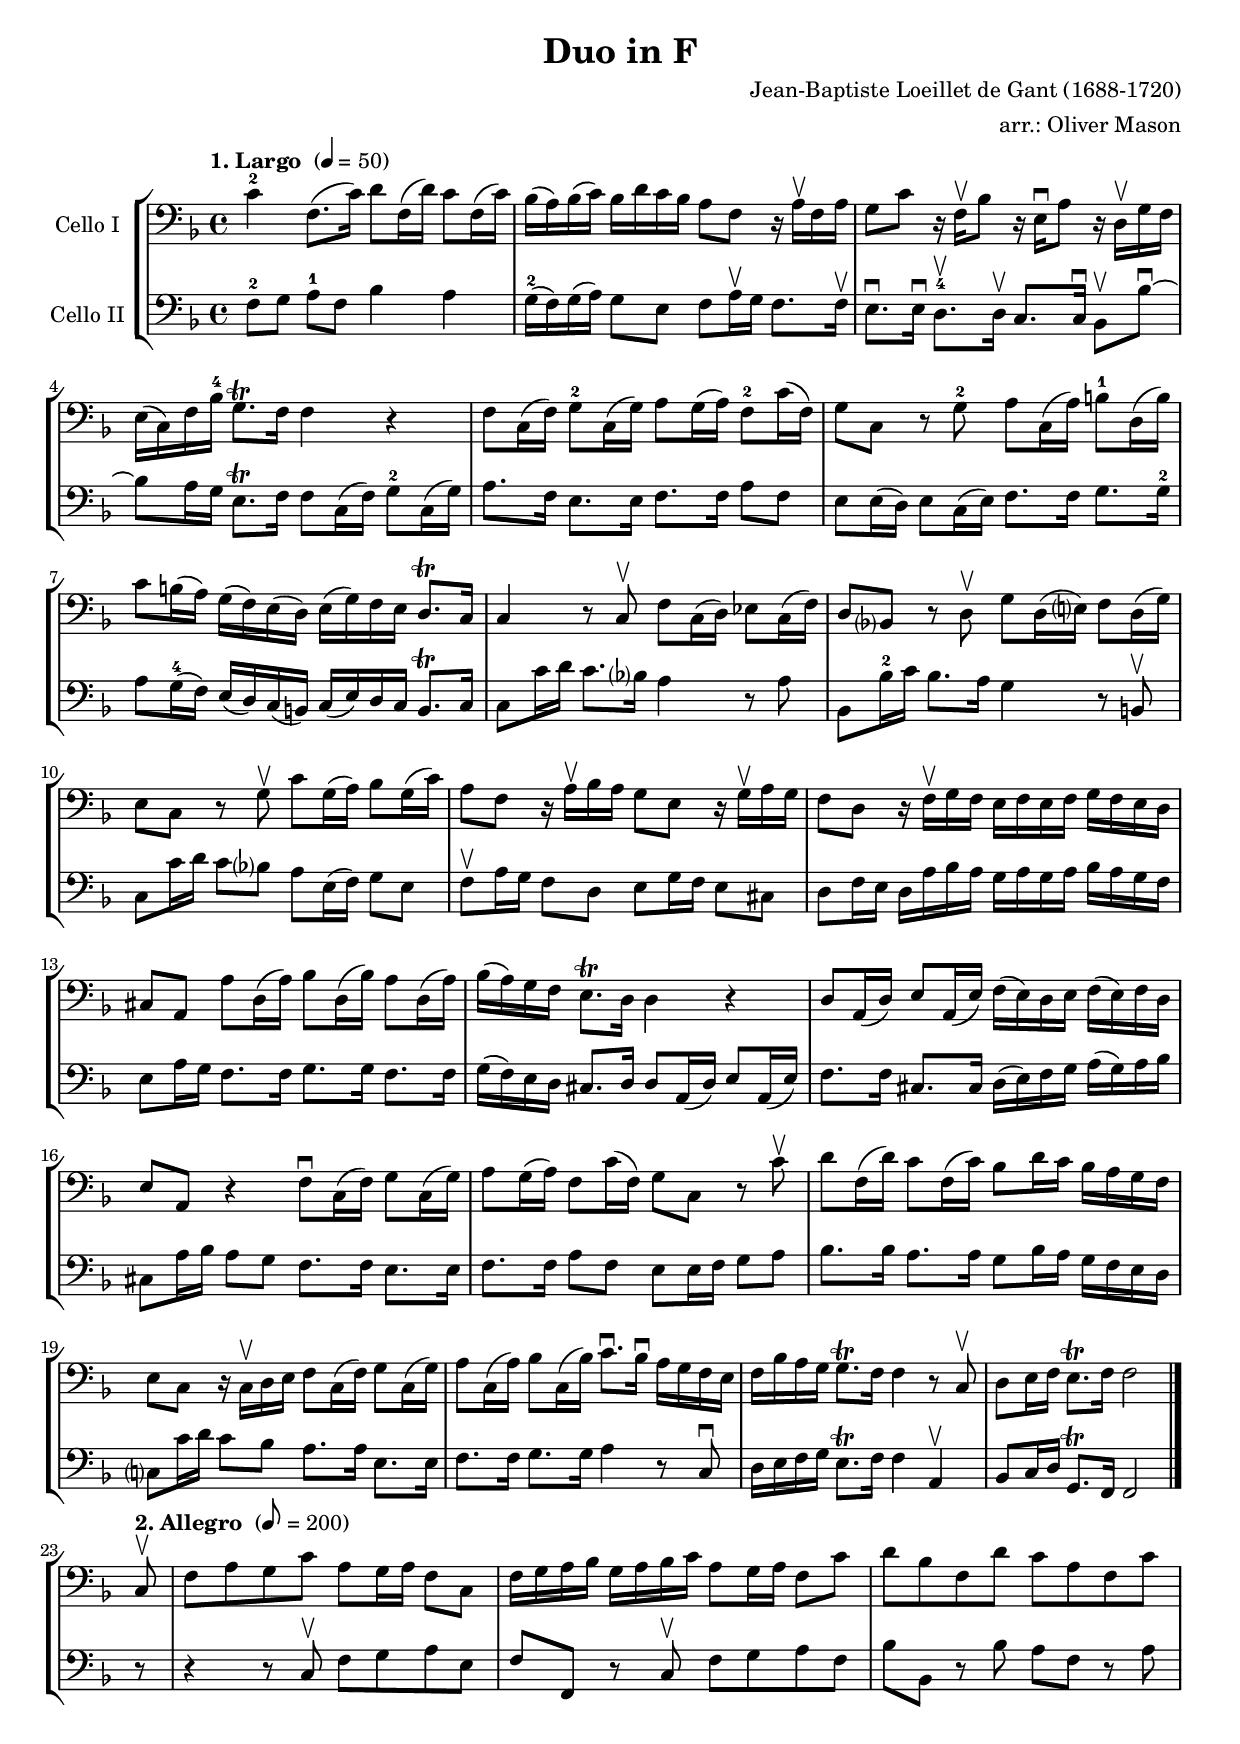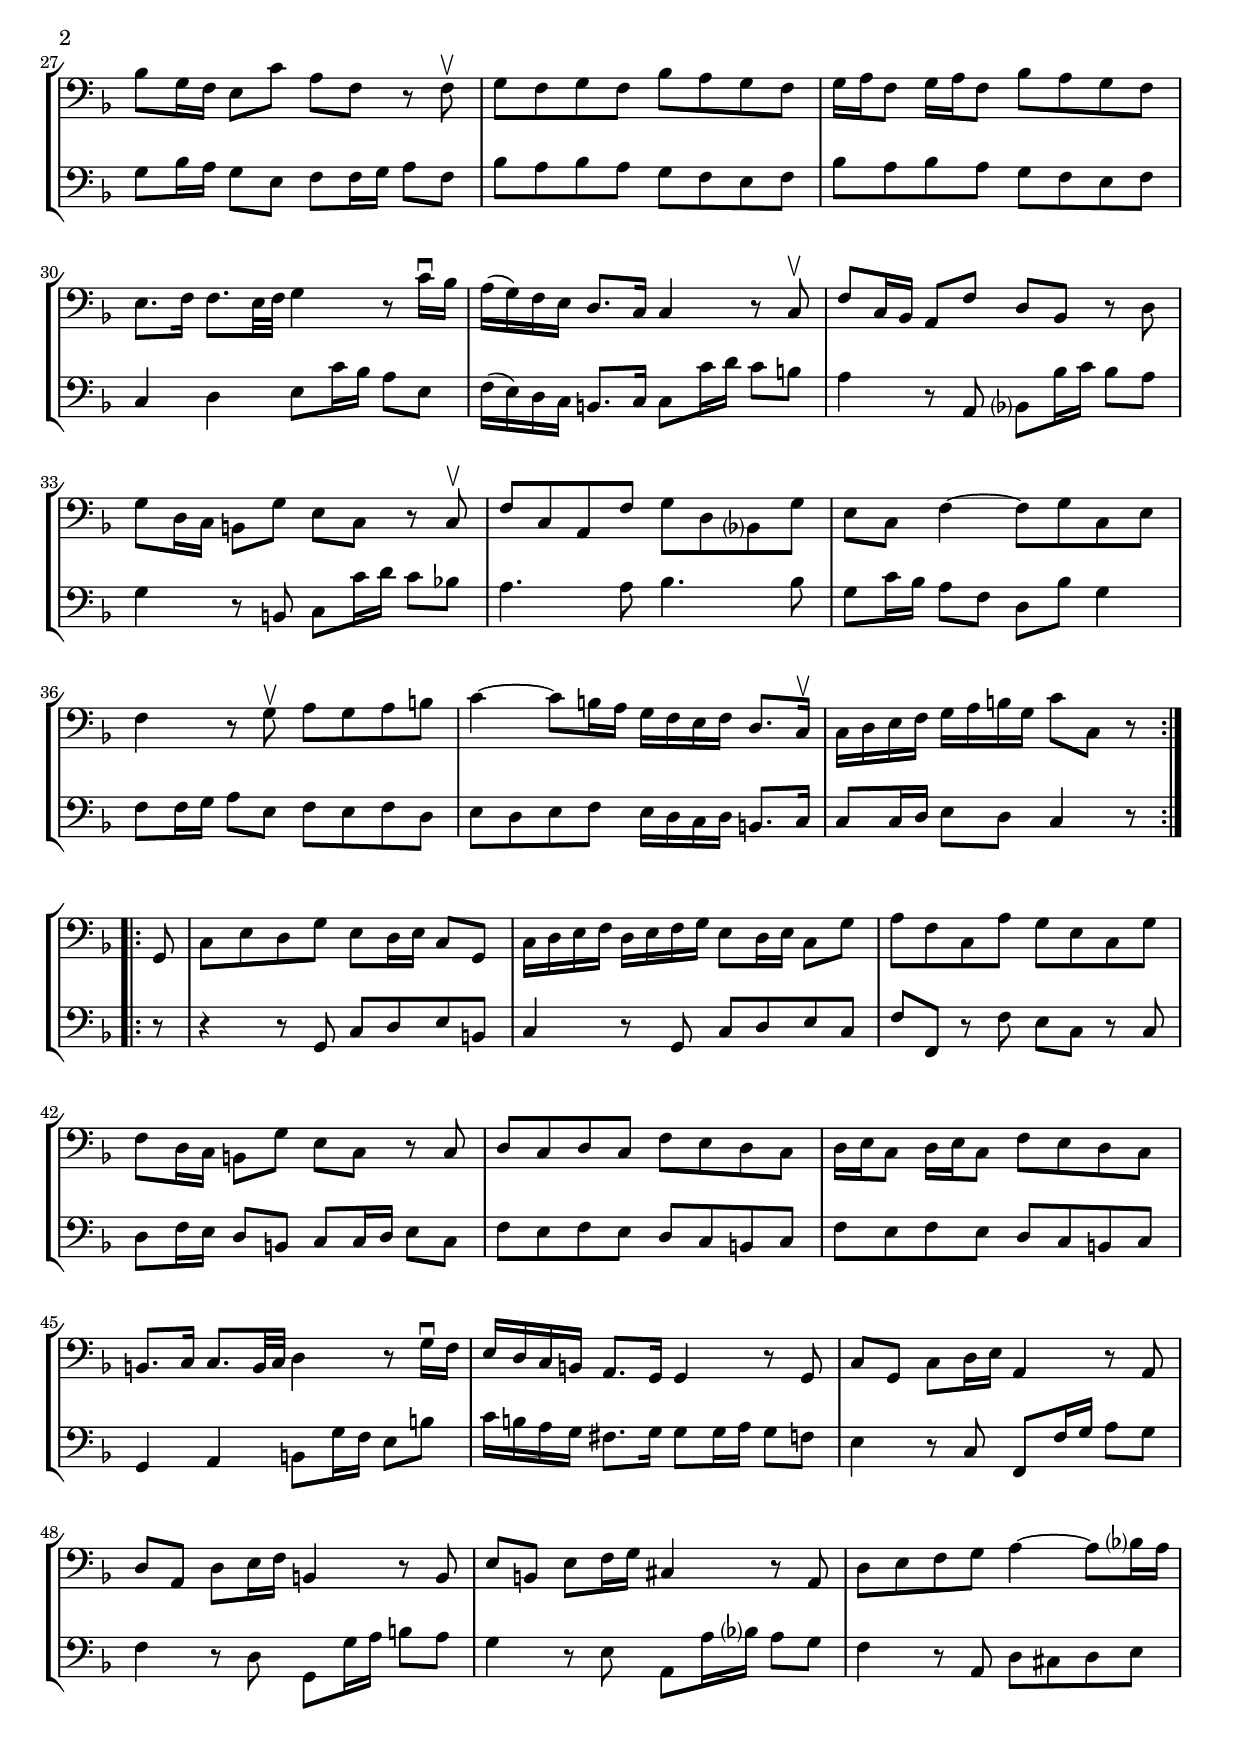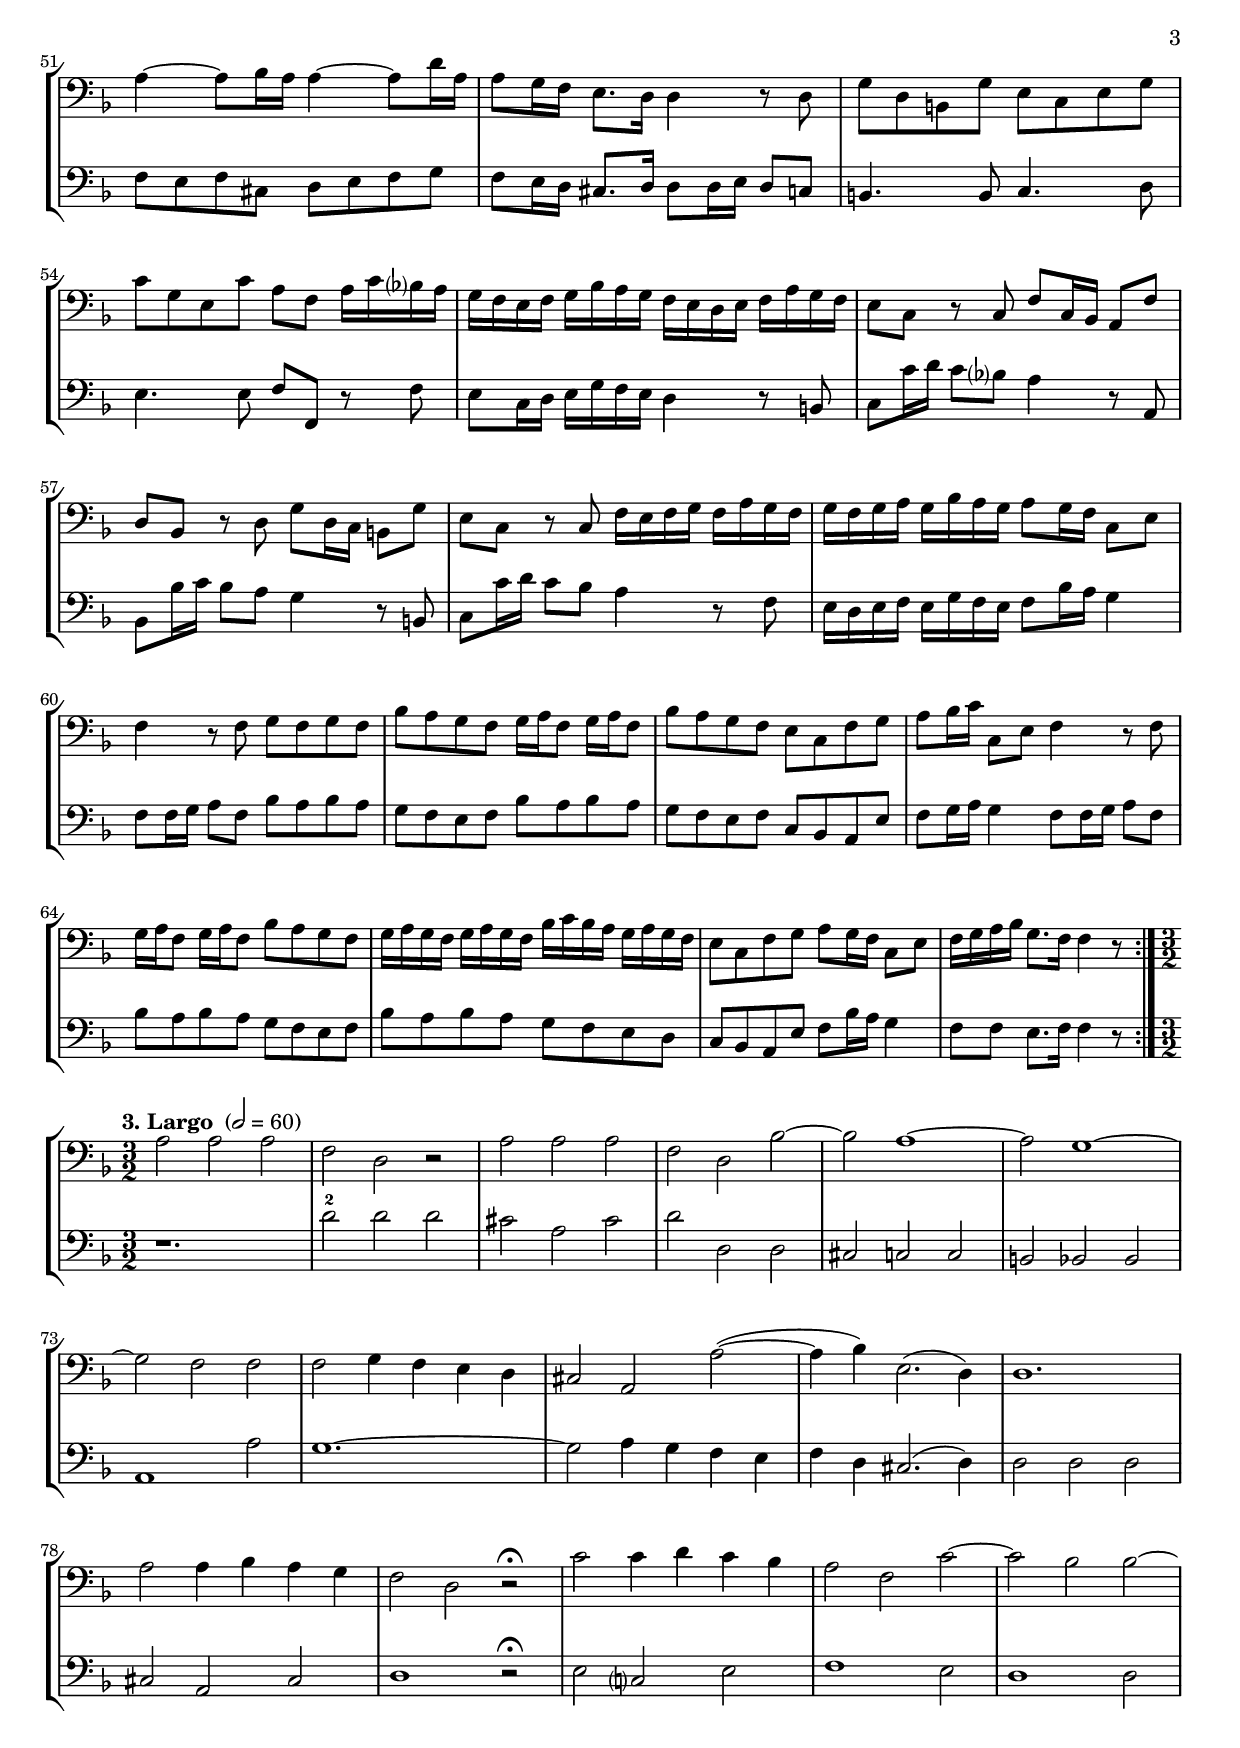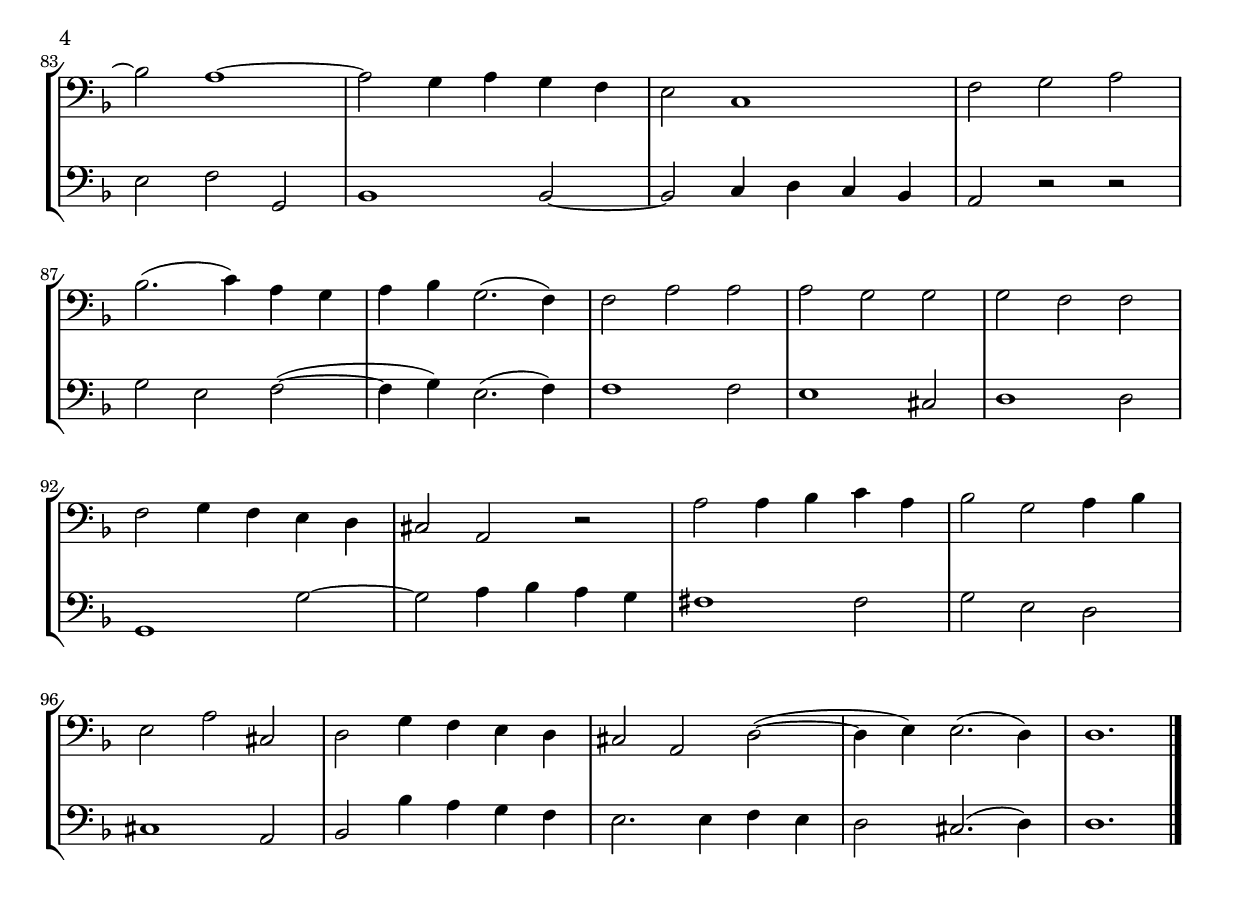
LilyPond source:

\version "2.14.2"
\include "deutsch.ly"

#(set-global-staff-size 19)

\header {
  title = "Duo in F"
  composer = "Jean-Baptiste Loeillet de Gant (1688-1720)" 
  arranger = "arr.: Oliver Mason"
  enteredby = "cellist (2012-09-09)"
}

voiceconsts = {
 \key f \major
 \clef "bass"
% \numericTimeSignature
 \compressFullBarRests
}

%minstr = "harpsichord"
mihi = "clarinet"
%minstr = "accordion"
milo = "bassoon"

moral = \markup \italic "molto rall."

introa = { \tempo "1. Largo " 4=50 \time 4/4 }
introb = { \break \tempo "2. Allegro " 8=200 }
introc = { \break \tempo "3. Largo " 2=60 \time 3/2 }

va = \relative c' {
  \voiceconsts

  \introa
  c4-2 f,8.( c'16) d8 f,16( d') c8 f,16( c')
  b( a) b( c) b d c b a8 f r16 a\upbow f a
  g8 c r16 f,\upbow b8 r16 e,\downbow a8 r16 d,\upbow g f

  e( c) f b-4 g8.\trill f16 f4 r
  f8 c16( f) g8-2 c,16( g') a8 g16( a) f8-2 c'16( f,)
  g8 c, r g'-2 a c,16( a') h8-1 d,16( h')
  c8 h16( a) g( f) e( d) e( g) f e d8.\trill c16

  c4 r8 c\upbow f c16( d) es8 c16( f)
  d8 b? r d\upbow g d16( e?) f8 d16( g)
  e8 c r g'\upbow c g16( a) b8 g16( c)
  a8 f r16 a\upbow b a g8 e r16 g\upbow a g

  f8 d r16 f\upbow g f e f e f g f e d
  cis8 a a' d,16( a') b8 d,16( b') a8 d,16( a')
  b( a) g f e8.\trill d16 d4 r

  d8 a16( d) e8 a,16( e') f( e) d e f( e) f d
  e8 a, r4 f'8\downbow c16( f) g8 c,16( g')
  a8 g16( a) f8 c'16( f,) g8 c, r c'\upbow
  d f,16( d') c8 f,16( c') b8 d16 c b a g f

  e8 c r16 c\upbow d e f8 c16( f) g8 c,16( g')
  a8 c,16( a') b8 c,16( b') c8.\downbow b16\downbow a g f e
  f b a g g8.\trill f16 f4 r8 c\upbow
  d e16 f e8.\trill f16 f2 \bar "|."

  \introb
  \repeat volta 2 {
    \partial 8 c8\upbow
    f a g c a g16 a f8 c
    f16 g a b g a b c a8 g16 a f8 c'
    d b f d' c a f c'

    b g16 f e8 c' a f r f\upbow
    g f g f b a g f
    g16 a f8 g16 a f8 b a g f
    e8. f16 f8. e32 f g4 r8 c16\downbow b

    a( g) f e d8. c16 c4 r8 c\upbow
    f c16 b a8 f' d b r d
    g d16 c h8 g' e c r c\upbow
    f c a f' g d b? g'

    e c f4~ f8 g c, e
    f4 r8 g\upbow a g a h
    c4~ c8 h16 a g f e f d8. c16\upbow
    c d e f g a h g c8 c, r
  }
  \repeat volta 2 {
    \partial 8 g

    c e d g e d16 e c8 g
    c16 d e f d e f g e8 d16 e c8 g'
    a f c a' g e c g'
    f d16 c h8 g' e c r c

    d c d c f e d c
    d16 e c8 d16 e c8 f e d c
    h8. c16 c8. h32 c d4 r8 g16\downbow f

    e d c h a8. g16 g4 r8 g
    c g c d16 e a,4 r8 a
    d a d e16 f h,4 r8 h
    e h e f16 g cis,4 r8 a

    d e f g a4~ a8 b?16 a
    a4~ a8 b16 a a4~ a8 d16 a
    a8 g16 f e8. d16 d4 r8 d
    g d h g' e c e g

    c g e c' a f a16 c b? a
    g f e f g b a g f e d e f a g f
    e8 c r c f c16 b a8 f'

    d b r d g d16 c h8 g'
    e c r c f16 e f g f a g f
    g f g a g b a g a8 g16 f c8 e
    f4 r8 f g f g f

    b a g f g16 a f8 g16 a f8
    b a g f e c f g
    a b16 c c,8 e f4 r8 f
    g16 a f8 g16 a f8 b a g f

    g16 a g f g a g f b c b a g a g f
    e8 c f g a g16 f c8 e
    f16 g a b g8. f16 f4 r8
  }

  \introc
  \partial 1. a2 a a
  f d r
  a' a a
  f d b'~
  b a1~
  a2 g1~
  g2 f f
  f g4 f e d

  cis2 a a'(~
  a4 b) e,2.( d4)
  d1.
  a'2 a4 b a g
  f2 d r\fermata
  c' c4 d c b
  a2 f c'~
  c b b~
  b a1~

  a2 g4 a g f
  e2 c1
  f2 g a
  b2.( c4) a g
  a b g2.( f4)
  f2 a a
  a g g
  g f f
  f g4 f e d

  cis2 a r
  a' a4 b c a
  b2 g a4 b
  e,2 a cis,
  d g4 f e d
  cis2 a d(~
  d4 e) e2.( d4)
  d1. \bar "|."
}

vb = \relative c {
  \voiceconsts

  \introa
  f8-2 g a[-1 f] b4 a
  g16(-2 f) g( a) g8 e f a16\upbow g f8. f16\upbow
  e8.\downbow e16\downbow d8.-4\upbow d16\upbow c8. c16\downbow b8\upbow b'~\downbow

  b a16 g e8.\trill f16 f8 c16( f) g8-2 c,16( g')
  a8. f16 e8. e16 f8. f16 a8 f
  e e16( d) e8 c16( e) f8. f16 g8. g16-2
  a8 g16(-4 f) e( d) c( h) c( e) d c h8.\trill c16

  c8 c'16 d c8. b?16 a4 r8 a
  b, b'16-2 c b8. a16 g4 r8 h,\upbow
  c c'16 d c8 b? a e16( f) g8 e
  f\upbow a16 g f8 d e g16 f e8 cis

  d f16 e d a' b a g a g a b a g f
  e8 a16 g f8. f16 g8. g16 f8. f16
  g( f) e d cis8. d16 d8 a16( d) e8 a,16( e')

  f8. f16 cis8. cis16 d( e) f g a( g) a b
  cis,8 a'16 b a8 g f8. f16 e8. e16
  f8. f16 a8 f e e16 f g8 a
  b8. b16 a8. a16 g8 b16 a g f e d

  c?8 c'16 d c8 b a8. a16 e8. e16
  f8. f16 g8. g16 a4 r8 c,\downbow
  d16 e f g e8.\trill f16 f4 a,\upbow
  b8 c16 d g,8.\trill f16 f2 \bar "|."

  \introb
  \repeat volta 2 {
    \partial 8 r8
    r4 r8 c'\upbow f g a e
    f f, r c'\upbow f g a f
    b b, r b' a f r a

    g b16 a g8 e f f16 g a8 f
    b a b a g f e f
    b a b a g f e f
    c4 d e8 c'16 b a8 e

    f16( e) d c h8. c16 c8 c'16 d c8 h!
    a4 r8 a, b? b'16 c b8 a
    g4 r8 h, c c'16 d c8 b!
    a4. a8 b4. b8

    g c16 b a8 f d b' g4
    f8 f16 g a8 e f e f d
    e d e f e16 d c d h8. c16
    c8 c16 d e8 d c4 r8
  }
  \repeat volta 2 {
    \partial 8 r

    r4 r8 g c d e h
    c4 r8 g c d e c
    f f, r f' e c r c
    d f16 e d8 h c c16 d e8 c

    f e f e d c h c
    f e f e d c h c
    g4 a h8 g'16 f e8 h'!

    c16 h a g fis8. g16 g8 g16 a g8 f
    e4 r8 c f, f'16 g a8 g
    f4 r8 d g, g'16 a h8 a
    g4 r8 e a, a'16 b? a8 g

    f4 r8 a, d cis d e
    f e f cis d e f g
    f e16 d cis8. d16 d8 d16 e d8 c
    h4. h8 c4. d8

    e4. e8 f f, r f'
    e c16 d e g f e d4 r8 h
    c c'16 d c8 b? a4 r8 a,

    b b'16 c b8 a g4 r8 h,
    c c'16 d c8 b a4 r8 f
    e16 d e f e g f e f8 b16 a g4
    f8 f16 g a8 f b a b a

    g f e f b a b a
    g f e f c b a e'
    f g16 a g4 f8 f16 g a8 f
    b a b a g f e f

    b a b a g f e d
    c b a e' f b16 a g4
    f8 f e8. f16f4 r8
  }

  \introc
  \partial 1. r1.
  d'2-2 d d
  cis a cis
  d d, d
  cis c c
  h b b
  a1 a'2
  g1.~

  g2 a4 g f e
  f d cis2.( d4)
  d2 d d
  cis a cis
  d1 r2\fermata
  e2 c? e
  f1 e2
  d1 d2
  e f g,

  b1 b2~
  b c4 d c b
  a2 r r
  g' e f(~
  f4 g) e2.( f4)
  f1 f2
  e1 cis2
  d1 d2
  g,1 g'2~

  g a4 b a g
  fis1 fis2
  g e d
  cis1 a2
  b b'4 a g f
  e2. e4 f e
  d2 cis2.( d4)
  d1. \bar "|."
}


music = \new StaffGroup <<
      \new Staff {
	\set Staff.midiInstrument = \milo
	\set Staff.instrumentName = #"Cello I"
	\transpose f f { \va }
      }

      \new Staff {
	\set Staff.midiInstrument = \milo
	\set Staff.instrumentName = #"Cello II"
	\transpose f f { \vb }
      }
>>

\book {
  \score {
    \music
    \layout {}
  }

  \score {
    \unfoldRepeats \music

    \midi {
      \context {
        \Score
      }
    }
  }
}
